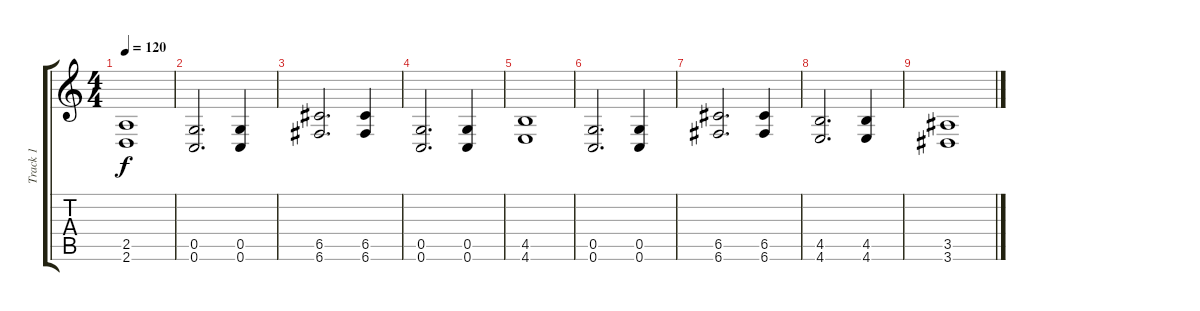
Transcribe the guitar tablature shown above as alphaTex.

\track ("Track 1" "Track 1") {instrument distortionguitar}
\staff {score tabs}
\tuning (D4 A3 F3 C3 G2 C2) {hide}
\ts (4 4)
\tempo 120
\clef g2
\ks c
(2.5 2.6).1{dy f} |
(0.5 0.6).2{d} (0.5 0.6).4 |
(6.5 6.6).2{d} (6.5 6.6).4 |
(0.5 0.6).2{d} (0.5 0.6).4 |
(4.5 4.6).1 |
(0.5 0.6).2{d} (0.5 0.6).4 |
(6.5 6.6).2{d} (6.5 6.6).4 |
(4.5 4.6).2{d} (4.5 4.6).4 |
(3.5 3.6).1
